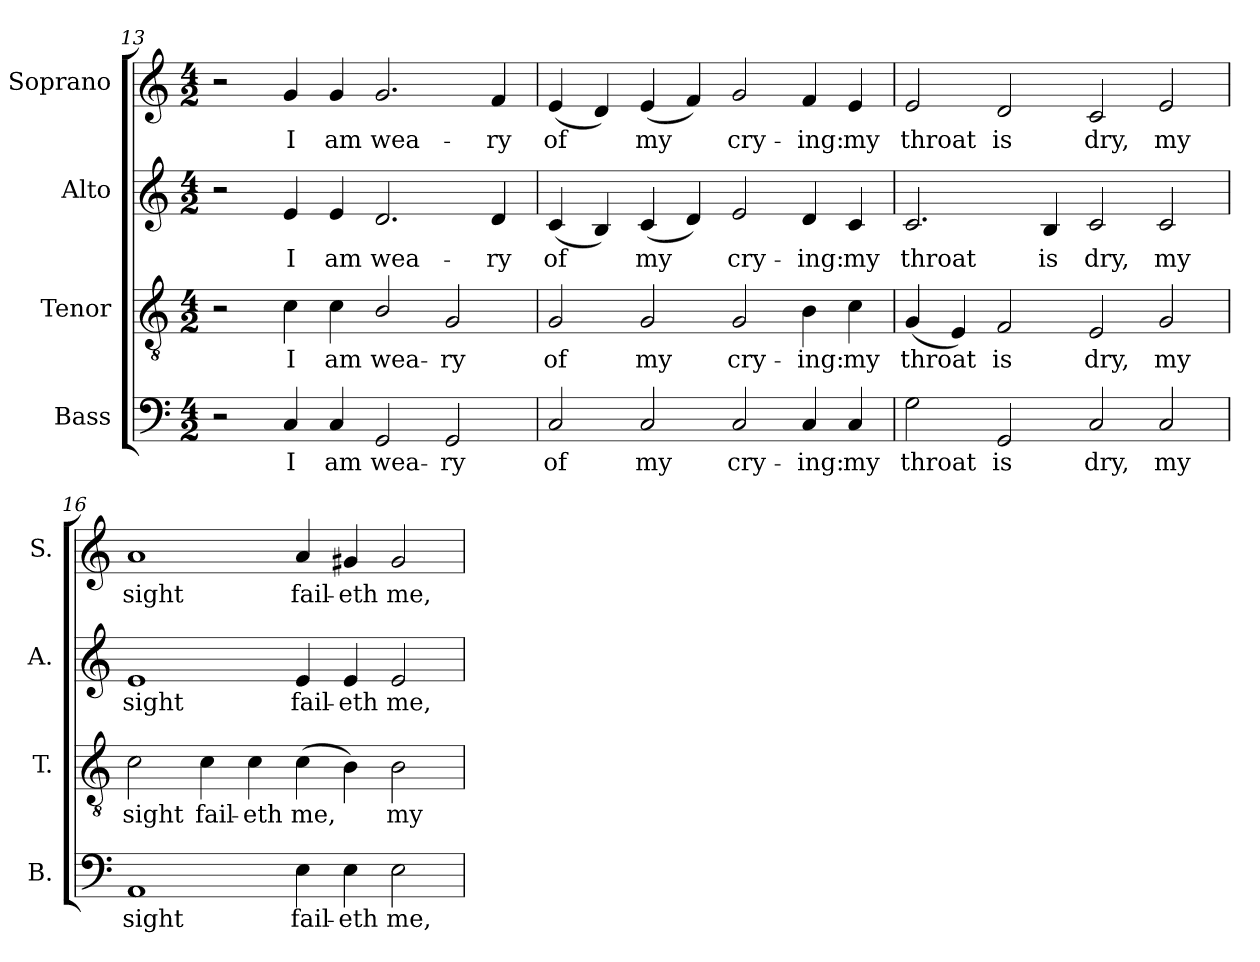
**kern	**text	**kern	**text	**kern	**text	**kern	**text
*part4	*part4	*part3	*part3	*part2	*part2	*part1	*part1
*staff4	*staff4	*staff3	*staff3	*staff2	*staff2	*staff1	*staff1
*I"Bass	*	*I"Tenor	*	*I"Alto	*	*I"Soprano	*
*I'B.	*	*I'T.	*	*I'A.	*	*I'S.	*
*clefF4	*	*clefGv2	*	*clefG2	*	*clefG2	*
*	*	*ITrd7c12	*	*	*	*	*
*k[]	*	*k[]	*	*k[]	*	*k[]	*
*a:	*	*a:	*	*a:	*	*a:	*
*M4/2	*	*M4/2	*	*M4/2	*	*M4/2	*
=13	=13	=13	=13	=13	=13	=13	=13
2r	.	2r	.	2r	.	2r	.
!	!LO:LY:b:color=#000000	!	!	!	!	!	!
!	!	!	!LO:LY:b:color=#000000	!	!	!	!
!	!	!	!	!	!LO:LY:b:color=#000000	!	!
!	!	!	!	!	!	!	!LO:LY:b:color=#000000
4Ci/	I	4Ci\	I	4ei/	I	4gi/	I
!	!LO:LY:b:color=#000000	!	!	!	!	!	!
!	!	!	!LO:LY:b:color=#000000	!	!	!	!
!	!	!	!	!	!LO:LY:b:color=#000000	!	!
!	!	!	!	!	!	!	!LO:LY:b:color=#000000
4Ci/	am	4Ci\	am	4ei/	am	4gi/	am
!	!LO:LY:b:color=#000000	!	!	!	!	!	!
!	!	!	!LO:LY:b:color=#000000	!	!	!	!
!	!	!	!	!	!LO:LY:b:color=#000000	!	!
!	!	!	!	!	!	!	!LO:LY:b:color=#000000
2GGi/	wea-	2BBi/	wea-	2.di/	wea-	2.gi/	wea-
!	!LO:LY:b:color=#000000	!	!	!	!	!	!
!	!	!	!LO:LY:b:color=#000000	!	!	!	!
2GGi/	-ry	2GGi/	-ry	.	.	.	.
!	!	!	!	!	!LO:LY:b:color=#000000	!	!
!	!	!	!	!	!	!	!LO:LY:b:color=#000000
.	.	.	.	4di/	-ry	4fi/	-ry
=14	=14	=14	=14	=14	=14	=14	=14
!	!LO:LY:b:color=#000000	!	!	!	!	!	!
!	!	!	!LO:LY:b:color=#000000	!	!	!	!
!	!	!	!	!	!LO:LY:b:color=#000000	!	!
!	!	!	!	!	!	!	!LO:LY:b:color=#000000
2Ci/	of	2GGi/	of	(4ci/	of	(4ei/	of
.	.	.	.	4Bi/)	.	4di/)	.
!	!LO:LY:b:color=#000000	!	!	!	!	!	!
!	!	!	!LO:LY:b:color=#000000	!	!	!	!
!	!	!	!	!	!LO:LY:b:color=#000000	!	!
!	!	!	!	!	!	!	!LO:LY:b:color=#000000
2Ci/	my	2GGi/	my	(4ci/	my	(4ei/	my
.	.	.	.	4di/)	.	4fi/)	.
!	!LO:LY:b:color=#000000	!	!	!	!	!	!
!	!	!	!LO:LY:b:color=#000000	!	!	!	!
!	!	!	!	!	!LO:LY:b:color=#000000	!	!
!	!	!	!	!	!	!	!LO:LY:b:color=#000000
2Ci/	cry-	2GGi/	cry-	2ei/	cry-	2gi/	cry-
!	!LO:LY:b:color=#000000	!	!	!	!	!	!
!	!	!	!LO:LY:b:color=#000000	!	!	!	!
!	!	!	!	!	!LO:LY:b:color=#000000	!	!
!	!	!	!	!	!	!	!LO:LY:b:color=#000000
4Ci/	-ing:	4BBi\	-ing:	4di/	-ing:	4fi/	-ing:
!	!LO:LY:b:color=#000000	!	!	!	!	!	!
!	!	!	!LO:LY:b:color=#000000	!	!	!	!
!	!	!	!	!	!LO:LY:b:color=#000000	!	!
!	!	!	!	!	!	!	!LO:LY:b:color=#000000
4Ci/	my	4Ci\	my	4ci/	my	4ei/	my
!!LO:PB:g=z
=15	=15	=15	=15	=15	=15	=15	=15
!	!LO:LY:b:color=#000000	!	!	!	!	!	!
!	!	!	!LO:LY:b:color=#000000	!	!	!	!
!	!	!	!	!	!LO:LY:b:color=#000000	!	!
!	!	!	!	!	!	!	!LO:LY:b:color=#000000
2Gi\	throat	(4GGi/	throat	2.ci/	throat	2ei/	throat
.	.	4EEi/)	.	.	.	.	.
!	!LO:LY:b:color=#000000	!	!	!	!	!	!
!	!	!	!LO:LY:b:color=#000000	!	!	!	!
!	!	!	!	!	!	!	!LO:LY:b:color=#000000
2GGi/	is	2FFi/	is	.	.	2di/	is
!	!	!	!	!	!LO:LY:b:color=#000000	!	!
.	.	.	.	4Bi/	is	.	.
!	!LO:LY:b:color=#000000	!	!	!	!	!	!
!	!	!	!LO:LY:b:color=#000000	!	!	!	!
!	!	!	!	!	!LO:LY:b:color=#000000	!	!
!	!	!	!	!	!	!	!LO:LY:b:color=#000000
2Ci/	dry,	2EEi/	dry,	2ci/	dry,	2ci/	dry,
!	!LO:LY:b:color=#000000	!	!	!	!	!	!
!	!	!	!LO:LY:b:color=#000000	!	!	!	!
!	!	!	!	!	!LO:LY:b:color=#000000	!	!
!	!	!	!	!	!	!	!LO:LY:b:color=#000000
2Ci/	my	2GGi/	my	2ci/	my	2ei/	my
=16	=16	=16	=16	=16	=16	=16	=16
!	!LO:LY:b:color=#000000	!	!	!	!	!	!
!	!	!	!LO:LY:b:color=#000000	!	!	!	!
!	!	!	!	!	!LO:LY:b:color=#000000	!	!
!	!	!	!	!	!	!	!LO:LY:b:color=#000000
1AAi	sight	2Ci\	sight	1ei	sight	1ai	sight
!	!	!	!LO:LY:b:color=#000000	!	!	!	!
.	.	4Ci\	fail-	.	.	.	.
!	!	!	!LO:LY:b:color=#000000	!	!	!	!
.	.	4Ci\	-eth	.	.	.	.
!	!LO:LY:b:color=#000000	!	!	!	!	!	!
!	!	!	!LO:LY:b:color=#000000	!	!	!	!
!	!	!	!	!	!LO:LY:b:color=#000000	!	!
!	!	!	!	!	!	!	!LO:LY:b:color=#000000
4Ei\	fail-	(4Ci\	me,	4ei/	fail-	4ai/	fail-
!	!LO:LY:b:color=#000000	!	!	!	!	!	!
!	!	!	!	!	!LO:LY:b:color=#000000	!	!
!	!	!	!	!	!	!	!LO:LY:b:color=#000000
4Ei\	-eth	4BBi\)	.	4ei/	-eth	4g#Xi/	-eth
!	!LO:LY:b:color=#000000	!	!	!	!	!	!
!	!	!	!LO:LY:b:color=#000000	!	!	!	!
!	!	!	!	!	!LO:LY:b:color=#000000	!	!
!	!	!	!	!	!	!	!LO:LY:b:color=#000000
2Ei\	me,	2BBi\	my	2ei/	me,	2g#i/	me,
=	=	=	=	=	=	=	=
*-	*-	*-	*-	*-	*-	*-	*-
